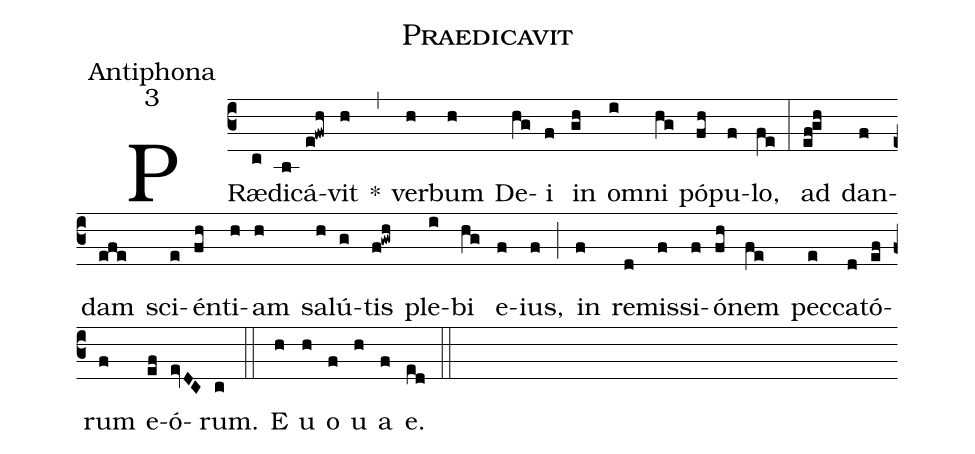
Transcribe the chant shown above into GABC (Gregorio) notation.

name:Praedicavit;
office-part:Antiphona;
mode:3;
%%
(c3) PRæ(c)di(b)cá(e!fwh)vit(h) *(,) ver(h)bum(h) De(hg)i(f) in(gh) o(i)mni(hg) pó(fh)pu(f)lo,(fe) (:) ad(ef!gh) dan(f)dam(efe) sci(e)én(fh)ti(h)am(h) sa(h)lú(g)tis(f!gwh) ple(i)bi(hg) e(f)ius,(f) (;) in(f) re(d)mis(f)si(f)ó(fh)nem(fe) pec(e)ca(d)tó(ef)rum(f) e(ef)ó(evDC)rum.(c) (::) E(h) u(h) o(f) u(h) a(f) e.(ed) (::)
